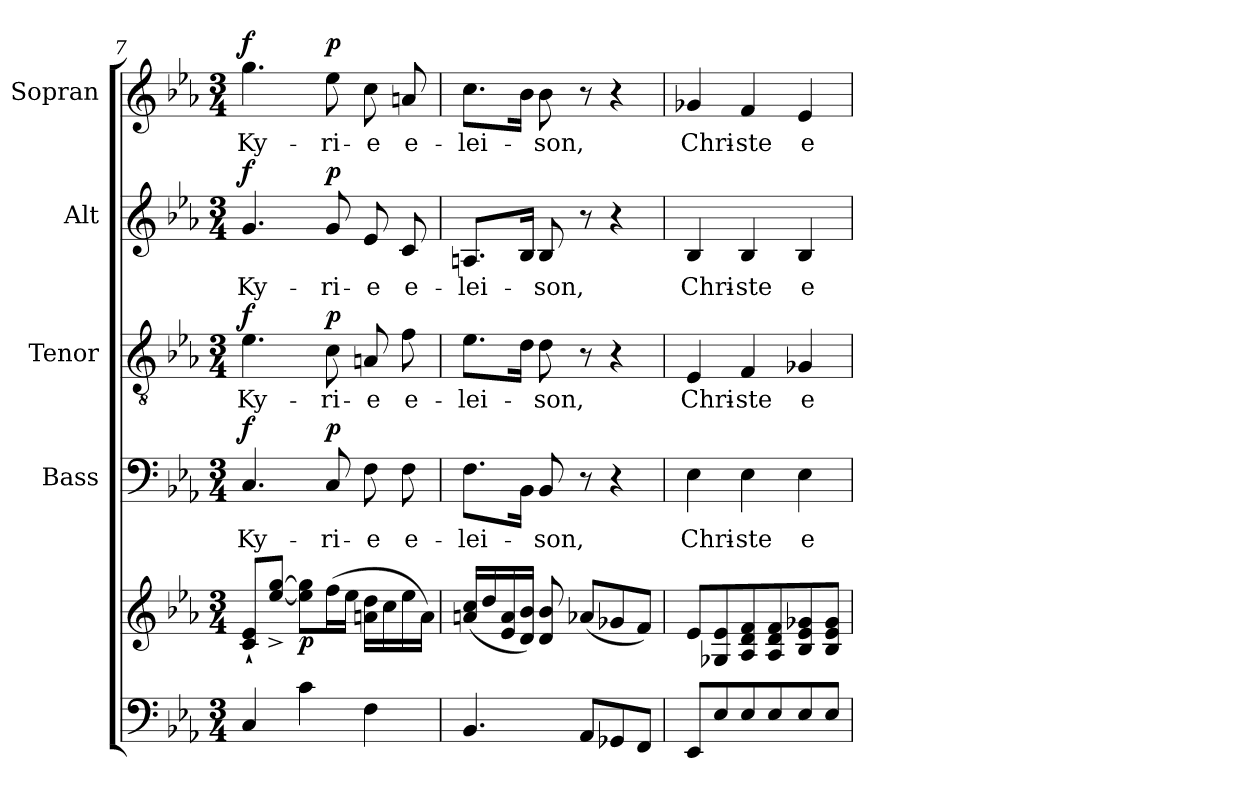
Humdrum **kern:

**kern	**kern	**dynam	**kern	**text	**dynam	**kern	**text	**dynam	**kern	**text	**dynam	**kern	**text	**dynam
*part5	*part5	*part5	*part4	*part4	*part4	*part3	*part3	*part3	*part2	*part2	*part2	*part1	*part1	*part1
*staff6	*staff5	*staff5/6	*staff4	*staff4	*staff4	*staff3	*staff3	*staff3	*staff2	*staff2	*staff2	*staff1	*staff1	*staff1
*	*	*	*I"Bass	*	*	*I"Tenor	*	*	*I"Alt	*	*	*I"Sopran	*	*
*	*	*	*I'B.	*	*	*I'T.	*	*	*I'A.	*	*	*I'S.	*	*
*clefF4	*clefG2	*	*clefF4	*	*	*clefGv2	*	*	*clefG2	*	*	*clefG2	*	*
*k[b-e-a-]	*k[b-e-a-]	*	*k[b-e-a-]	*	*	*k[b-e-a-]	*	*	*k[b-e-a-]	*	*	*k[b-e-a-]	*	*
*E-:	*E-:	*	*E-:	*	*	*E-:	*	*	*E-:	*	*	*E-:	*	*
*M3/4	*M3/4	*	*M3/4	*	*	*M3/4	*	*	*M3/4	*	*	*M3/4	*	*
=7	=7	=7	=7	=7	=7	=7	=7	=7	=7	=7	=7	=7	=7	=7
!	!	!	!	!LO:LY:b	!LO:DY:a	!	!LO:LY:b	!LO:DY:a	!	!LO:LY:b	!LO:DY:a	!	!LO:LY:b	!LO:DY:a
4C/	8c/`< 8e-/`<L	.	4.C/	Ky-	f	4.e-\	Ky-	f	4.g/	Ky-	f	4.gg\	Ky-	f
.	[8ee-/^< [8gg/^<J	.	.	.	.	.	.	.	.	.	.	.	.	.
!	!	!LO:DY:b	!	!	!	!	!	!	!	!	!	!	!	!
4c\	8ee-\] 8gg\]L	p	.	.	.	.	.	.	.	.	.	.	.	.
!	!	!	!	!LO:LY:b	!LO:DY:a	!	!LO:LY:b	!LO:DY:a	!	!LO:LY:b	!LO:DY:a	!	!LO:LY:b	!LO:DY:a
.	(>16ff\L	.	8C/	-ri-	p	8c\	-ri-	p	8g/	-ri-	p	8ee-\	-ri-	p
.	16ee-\JJ	.	.	.	.	.	.	.	.	.	.	.	.	.
!	!	!	!	!LO:LY:b	!	!	!LO:LY:b	!	!	!LO:LY:b	!	!	!LO:LY:b	!
4F\	16an\ 16dd\LL	.	8F\	-e	.	8An/	-e	.	8e-/	-e	.	8cc\	-e	.
.	16cc\	.	.	.	.	.	.	.	.	.	.	.	.	.
!	!	!	!	!LO:LY:b	!	!	!LO:LY:b	!	!	!LO:LY:b	!	!	!LO:LY:b	!
.	16ee-\	.	8F\	e-	.	8f\	e-	.	8c/	e-	.	8an/	e-	.
.	16a\JJ)	.	.	.	.	.	.	.	.	.	.	.	.	.
=8	=8	=8	=8	=8	=8	=8	=8	=8	=8	=8	=8	=8	=8	=8
!	!	!	!	!LO:LY:b	!	!	!LO:LY:b	!	!	!LO:LY:b	!	!	!LO:LY:b	!
4.BB-/	(<16an/ 16cc/LL	.	8.F\L	-lei-	.	8.e-\L	-lei-	.	8.An/L	-lei-	.	8.cc\L	-lei-	.
.	16dd/	.	.	.	.	.	.	.	.	.	.	.	.	.
.	16e-/ 16a/	.	.	.	.	.	.	.	.	.	.	.	.	.
.	16d/ 16b-/JJ)	.	16BB-\Jk	.	.	16d\Jk	.	.	16B-/Jk	.	.	16b-\Jk	.	.
!	!	!	!	!LO:LY:b	!	!	!LO:LY:b	!	!	!LO:LY:b	!	!	!LO:LY:b	!
.	8d/ 8b-/	.	8BB-/	-son,	.	8d\	-son,	.	8B-/	-son,	.	8b-\	-son,	.
8AA-/L	(<8a-X/L	.	8r	.	.	8r	.	.	8r	.	.	8r	.	.
8GG-X/	8g-X/	.	4r	.	.	4r	.	.	4r	.	.	4r	.	.
8FF/J	8f/J)	.	.	.	.	.	.	.	.	.	.	.	.	.
=9	=9	=9	=9	=9	=9	=9	=9	=9	=9	=9	=9	=9	=9	=9
!	!	!	!	!LO:LY:b	!	!	!LO:LY:b	!	!	!LO:LY:b	!	!	!LO:LY:b	!
8EE-/L	8e-/L	.	4E-\	Chri-	.	4E-/	Chri-	.	4B-/	Chri-	.	4g-X/	Chri-	.
8E-/	8G-X/ 8e-/	.	.	.	.	.	.	.	.	.	.	.	.	.
!	!	!	!	!LO:LY:b	!	!	!LO:LY:b	!	!	!LO:LY:b	!	!	!LO:LY:b	!
8E-/	8A-/ 8d/ 8f/	.	4E-\	-ste	.	4F/	-ste	.	4B-/	-ste	.	4f/	-ste	.
8E-/	8A-/ 8d/ 8f/	.	.	.	.	.	.	.	.	.	.	.	.	.
!	!	!	!	!LO:LY:b	!	!	!LO:LY:b	!	!	!LO:LY:b	!	!	!LO:LY:b	!
8E-/	8B-/ 8e-/ 8g-X/	.	4E-\	e-	.	4G-X/	e-	.	4B-/	e-	.	4e-/	e-	.
8E-/J	8B-/ 8e-/ 8g-/J	.	.	.	.	.	.	.	.	.	.	.	.	.
=	=	=	=	=	=	=	=	=	=	=	=	=	=	=
*-	*-	*-	*-	*-	*-	*-	*-	*-	*-	*-	*-	*-	*-	*-
